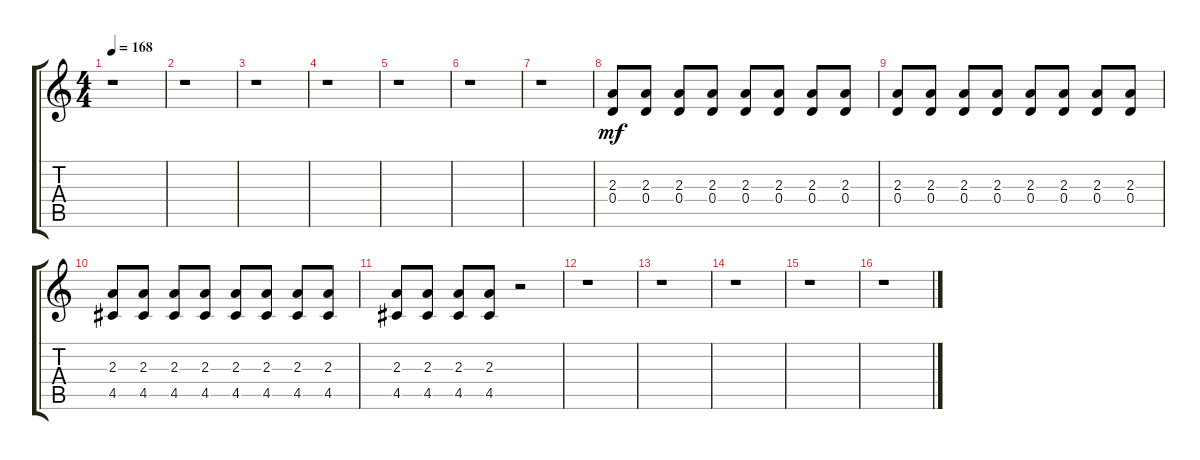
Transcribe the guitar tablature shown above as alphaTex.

\track "" {instrument electricguitarmuted}
\staff {score tabs}
\tuning (E4 B3 G3 D3 A2 E2) {hide}
\ts (4 4)
\tempo 168
\clef g2
\ks c
r.1{dy mf} |
r.1 |
r.1 |
r.1 |
r.1 |
r.1 |
r.1 |
(2.3 0.4).8 (2.3 0.4).8 (2.3 0.4).8 (2.3 0.4).8 (2.3 0.4).8 (2.3 0.4).8 (2.3 0.4).8 (2.3 0.4).8 |
(2.3 0.4).8 (2.3 0.4).8 (2.3 0.4).8 (2.3 0.4).8 (2.3 0.4).8 (2.3 0.4).8 (2.3 0.4).8 (2.3 0.4).8 |
(2.3 4.5).8 (2.3 4.5).8 (2.3 4.5).8 (2.3 4.5).8 (2.3 4.5).8 (2.3 4.5).8 (2.3 4.5).8 (2.3 4.5).8 |
(2.3 4.5).8 (2.3 4.5).8 (2.3 4.5).8 (2.3 4.5).8 r.2 |
r.1 |
r.1 |
r.1 |
r.1 |
r.1
